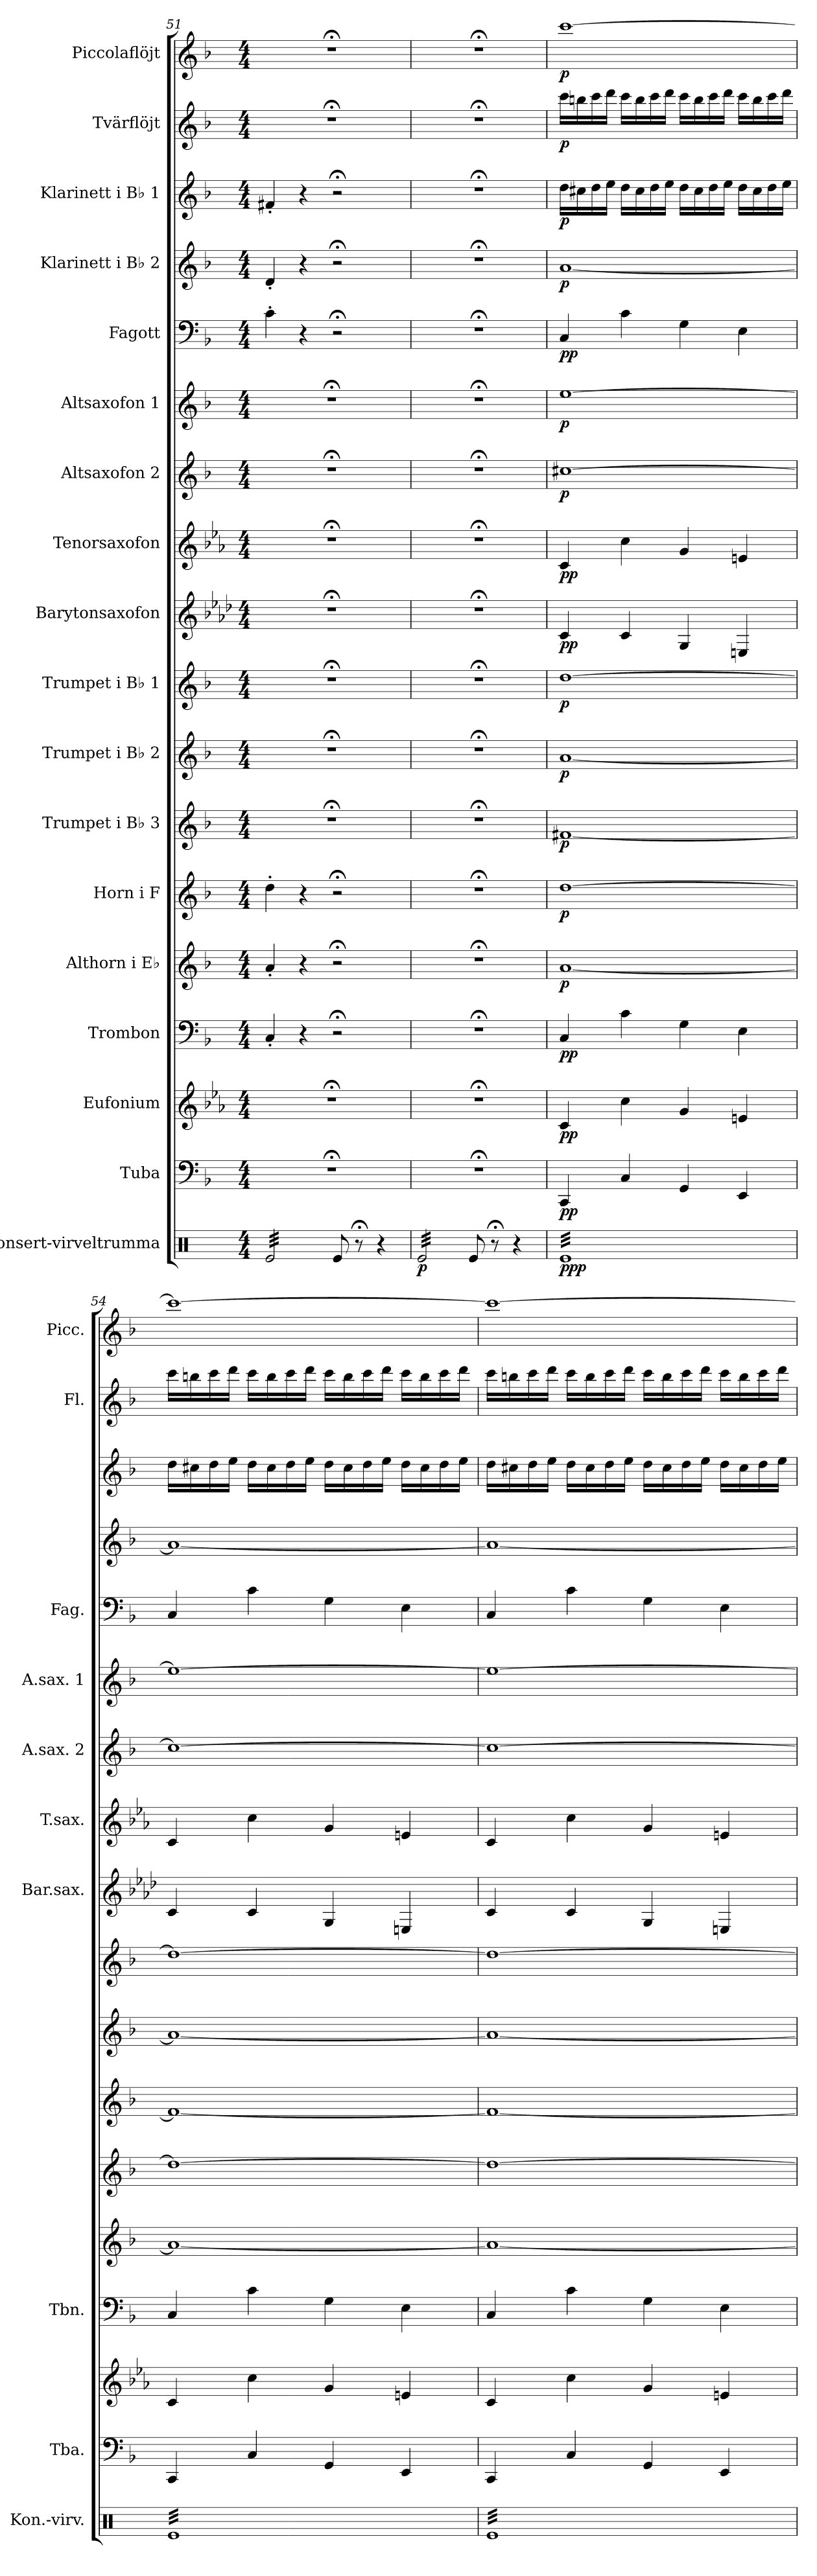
**kern	**dynam	**kern	**dynam	**kern	**dynam	**kern	**dynam	**kern	**dynam	**kern	**dynam	**kern	**dynam	**kern	**dynam	**kern	**dynam	**kern	**dynam	**kern	**dynam	**kern	**dynam	**kern	**dynam	**kern	**dynam	**kern	**dynam	**kern	**dynam	**kern	**dynam	**kern	**dynam
*part18	*part18	*part17	*part17	*part16	*part16	*part15	*part15	*part14	*part14	*part13	*part13	*part12	*part12	*part11	*part11	*part10	*part10	*part9	*part9	*part8	*part8	*part7	*part7	*part6	*part6	*part5	*part5	*part4	*part4	*part3	*part3	*part2	*part2	*part1	*part1
*staff18	*staff18	*staff17	*staff17	*staff16	*staff16	*staff15	*staff15	*staff14	*staff14	*staff13	*staff13	*staff12	*staff12	*staff11	*staff11	*staff10	*staff10	*staff9	*staff9	*staff8	*staff8	*staff7	*staff7	*staff6	*staff6	*staff5	*staff5	*staff4	*staff4	*staff3	*staff3	*staff2	*staff2	*staff1	*staff1
*I"Konsert-virveltrumma	*	*I"Tuba	*	*I"Eufonium	*	*I"Trombon	*	*I"Althorn i E♭	*	*I"Horn i F	*	*I"Trumpet i B♭ 3	*	*I"Trumpet i B♭ 2	*	*I"Trumpet i B♭ 1	*	*I"Barytonsaxofon	*	*I"Tenorsaxofon	*	*I"Altsaxofon 2	*	*I"Altsaxofon 1	*	*I"Fagott	*	*I"Klarinett i B♭ 2	*	*I"Klarinett i B♭ 1	*	*I"Tvärflöjt	*	*I"Piccolaflöjt	*
*I'Kon.-virv.	*	*I'Tba.	*	*	*	*I'Tbn.	*	*	*	*	*	*	*	*	*	*	*	*I'Bar.sax.	*	*I'T.sax.	*	*I'A.sax. 2	*	*I'A.sax. 1	*	*I'Fag.	*	*	*	*	*	*I'Fl.	*	*I'Picc.	*
*clefX	*	*clefF4	*	*clefG2	*	*clefF4	*	*clefG2	*	*clefG2	*	*clefG2	*	*clefG2	*	*clefG2	*	*clefG2	*	*clefG2	*	*clefG2	*	*clefG2	*	*clefF4	*	*clefG2	*	*clefG2	*	*clefG2	*	*clefG2	*
*	*	*	*	*ITrd8c14	*	*	*	*ITrd5c9	*	*ITrd4c7	*	*ITrd1c2	*	*ITrd1c2	*	*ITrd1c2	*	*ITrd12c21	*	*ITrd8c14	*	*ITrd5c9	*	*ITrd5c9	*	*	*	*ITrd1c2	*	*ITrd1c2	*	*	*	*ITrd-7c-12	*
*k[]	*	*k[b-]	*	*k[b-e-a-]	*	*k[b-]	*	*k[b-e-a-d-]	*	*k[b-e-]	*	*k[b-e-a-]	*	*k[b-e-a-]	*	*k[b-e-a-]	*	*k[b-e-a-d-]	*	*k[b-e-a-]	*	*k[b-e-a-d-]	*	*k[b-e-a-d-]	*	*k[b-]	*	*k[b-e-a-]	*	*k[b-e-a-]	*	*k[b-]	*	*k[b-]	*
*M4/4	*	*M4/4	*	*M4/4	*	*M4/4	*	*M4/4	*	*M4/4	*	*M4/4	*	*M4/4	*	*M4/4	*	*M4/4	*	*M4/4	*	*M4/4	*	*M4/4	*	*M4/4	*	*M4/4	*	*M4/4	*	*M4/4	*	*M4/4	*
=51	=51	=51	=51	=51	=51	=51	=51	=51	=51	=51	=51	=51	=51	=51	=51	=51	=51	=51	=51	=51	=51	=51	=51	=51	=51	=51	=51	=51	=51	=51	=51	=51	=51	=51	=51
*tremolo	*	*	*	*	*	*	*	*	*	*	*	*	*	*	*	*	*	*	*	*	*	*	*	*	*	*	*	*	*	*	*	*	*	*	*
32Re/LLL	.	1r;<	.	1r;<	.	4C'/	.	4c'/	.	4g'\	.	1r;<	.	1r;<	.	1r;<	.	1r;<	.	1r;<	.	1r;<	.	1r;<	.	4c'\	.	4c'/	.	4en'/	.	1r;<	.	1r;<	.
32Re/	.	.	.	.	.	.	.	.	.	.	.	.	.	.	.	.	.	.	.	.	.	.	.	.	.	.	.	.	.	.	.	.	.	.	.
32Re/	.	.	.	.	.	.	.	.	.	.	.	.	.	.	.	.	.	.	.	.	.	.	.	.	.	.	.	.	.	.	.	.	.	.	.
32Re/	.	.	.	.	.	.	.	.	.	.	.	.	.	.	.	.	.	.	.	.	.	.	.	.	.	.	.	.	.	.	.	.	.	.	.
32Re/	.	.	.	.	.	.	.	.	.	.	.	.	.	.	.	.	.	.	.	.	.	.	.	.	.	.	.	.	.	.	.	.	.	.	.
32Re/	.	.	.	.	.	.	.	.	.	.	.	.	.	.	.	.	.	.	.	.	.	.	.	.	.	.	.	.	.	.	.	.	.	.	.
32Re/	.	.	.	.	.	.	.	.	.	.	.	.	.	.	.	.	.	.	.	.	.	.	.	.	.	.	.	.	.	.	.	.	.	.	.
32Re/	.	.	.	.	.	.	.	.	.	.	.	.	.	.	.	.	.	.	.	.	.	.	.	.	.	.	.	.	.	.	.	.	.	.	.
32Re/	.	.	.	.	.	4r	.	4r	.	4r	.	.	.	.	.	.	.	.	.	.	.	.	.	.	.	4r	.	4r	.	4r	.	.	.	.	.
32Re/	.	.	.	.	.	.	.	.	.	.	.	.	.	.	.	.	.	.	.	.	.	.	.	.	.	.	.	.	.	.	.	.	.	.	.
32Re/	.	.	.	.	.	.	.	.	.	.	.	.	.	.	.	.	.	.	.	.	.	.	.	.	.	.	.	.	.	.	.	.	.	.	.
32Re/	.	.	.	.	.	.	.	.	.	.	.	.	.	.	.	.	.	.	.	.	.	.	.	.	.	.	.	.	.	.	.	.	.	.	.
32Re/	.	.	.	.	.	.	.	.	.	.	.	.	.	.	.	.	.	.	.	.	.	.	.	.	.	.	.	.	.	.	.	.	.	.	.
32Re/	.	.	.	.	.	.	.	.	.	.	.	.	.	.	.	.	.	.	.	.	.	.	.	.	.	.	.	.	.	.	.	.	.	.	.
32Re/	.	.	.	.	.	.	.	.	.	.	.	.	.	.	.	.	.	.	.	.	.	.	.	.	.	.	.	.	.	.	.	.	.	.	.
32Re/JJJ	.	.	.	.	.	.	.	.	.	.	.	.	.	.	.	.	.	.	.	.	.	.	.	.	.	.	.	.	.	.	.	.	.	.	.
*Xtremolo	*	*	*	*	*	*	*	*	*	*	*	*	*	*	*	*	*	*	*	*	*	*	*	*	*	*	*	*	*	*	*	*	*	*	*
8Re/	.	.	.	.	.	2r;<	.	2r;<	.	2r;<	.	.	.	.	.	.	.	.	.	.	.	.	.	.	.	2r;<	.	2r;<	.	2r;<	.	.	.	.	.
8r;<	.	.	.	.	.	.	.	.	.	.	.	.	.	.	.	.	.	.	.	.	.	.	.	.	.	.	.	.	.	.	.	.	.	.	.
4r	.	.	.	.	.	.	.	.	.	.	.	.	.	.	.	.	.	.	.	.	.	.	.	.	.	.	.	.	.	.	.	.	.	.	.
=52	=52	=52	=52	=52	=52	=52	=52	=52	=52	=52	=52	=52	=52	=52	=52	=52	=52	=52	=52	=52	=52	=52	=52	=52	=52	=52	=52	=52	=52	=52	=52	=52	=52	=52	=52
!	!LO:DY:b	!	!	!	!	!	!	!	!	!	!	!	!	!	!	!	!	!	!	!	!	!	!	!	!	!	!	!	!	!	!	!	!	!	!
*tremolo	*	*	*	*	*	*	*	*	*	*	*	*	*	*	*	*	*	*	*	*	*	*	*	*	*	*	*	*	*	*	*	*	*	*	*
32Re/LLL	p	1r;<	.	1r;<	.	1r;<	.	1r;<	.	1r;<	.	1r;<	.	1r;<	.	1r;<	.	1r;<	.	1r;<	.	1r;<	.	1r;<	.	1r;<	.	1r;<	.	1r;<	.	1r;<	.	1r;<	.
32Re/	.	.	.	.	.	.	.	.	.	.	.	.	.	.	.	.	.	.	.	.	.	.	.	.	.	.	.	.	.	.	.	.	.	.	.
32Re/	.	.	.	.	.	.	.	.	.	.	.	.	.	.	.	.	.	.	.	.	.	.	.	.	.	.	.	.	.	.	.	.	.	.	.
32Re/	.	.	.	.	.	.	.	.	.	.	.	.	.	.	.	.	.	.	.	.	.	.	.	.	.	.	.	.	.	.	.	.	.	.	.
32Re/	.	.	.	.	.	.	.	.	.	.	.	.	.	.	.	.	.	.	.	.	.	.	.	.	.	.	.	.	.	.	.	.	.	.	.
32Re/	.	.	.	.	.	.	.	.	.	.	.	.	.	.	.	.	.	.	.	.	.	.	.	.	.	.	.	.	.	.	.	.	.	.	.
32Re/	.	.	.	.	.	.	.	.	.	.	.	.	.	.	.	.	.	.	.	.	.	.	.	.	.	.	.	.	.	.	.	.	.	.	.
32Re/	.	.	.	.	.	.	.	.	.	.	.	.	.	.	.	.	.	.	.	.	.	.	.	.	.	.	.	.	.	.	.	.	.	.	.
32Re/	.	.	.	.	.	.	.	.	.	.	.	.	.	.	.	.	.	.	.	.	.	.	.	.	.	.	.	.	.	.	.	.	.	.	.
32Re/	.	.	.	.	.	.	.	.	.	.	.	.	.	.	.	.	.	.	.	.	.	.	.	.	.	.	.	.	.	.	.	.	.	.	.
32Re/	.	.	.	.	.	.	.	.	.	.	.	.	.	.	.	.	.	.	.	.	.	.	.	.	.	.	.	.	.	.	.	.	.	.	.
32Re/	.	.	.	.	.	.	.	.	.	.	.	.	.	.	.	.	.	.	.	.	.	.	.	.	.	.	.	.	.	.	.	.	.	.	.
32Re/	.	.	.	.	.	.	.	.	.	.	.	.	.	.	.	.	.	.	.	.	.	.	.	.	.	.	.	.	.	.	.	.	.	.	.
32Re/	.	.	.	.	.	.	.	.	.	.	.	.	.	.	.	.	.	.	.	.	.	.	.	.	.	.	.	.	.	.	.	.	.	.	.
32Re/	.	.	.	.	.	.	.	.	.	.	.	.	.	.	.	.	.	.	.	.	.	.	.	.	.	.	.	.	.	.	.	.	.	.	.
32Re/JJJ	.	.	.	.	.	.	.	.	.	.	.	.	.	.	.	.	.	.	.	.	.	.	.	.	.	.	.	.	.	.	.	.	.	.	.
*Xtremolo	*	*	*	*	*	*	*	*	*	*	*	*	*	*	*	*	*	*	*	*	*	*	*	*	*	*	*	*	*	*	*	*	*	*	*
8Re/	.	.	.	.	.	.	.	.	.	.	.	.	.	.	.	.	.	.	.	.	.	.	.	.	.	.	.	.	.	.	.	.	.	.	.
8r;<	.	.	.	.	.	.	.	.	.	.	.	.	.	.	.	.	.	.	.	.	.	.	.	.	.	.	.	.	.	.	.	.	.	.	.
4r	.	.	.	.	.	.	.	.	.	.	.	.	.	.	.	.	.	.	.	.	.	.	.	.	.	.	.	.	.	.	.	.	.	.	.
=53	=53	=53	=53	=53	=53	=53	=53	=53	=53	=53	=53	=53	=53	=53	=53	=53	=53	=53	=53	=53	=53	=53	=53	=53	=53	=53	=53	=53	=53	=53	=53	=53	=53	=53	=53
!	!LO:DY:b	!	!LO:DY:b	!	!LO:DY:b	!	!LO:DY:b	!	!LO:DY:b	!	!LO:DY:b	!	!LO:DY:b	!	!LO:DY:b	!	!LO:DY:b	!	!LO:DY:b	!	!LO:DY:b	!	!LO:DY:b	!	!LO:DY:b	!	!LO:DY:b	!	!LO:DY:b	!	!LO:DY:b	!	!LO:DY:b	!	!LO:DY:b
*tremolo	*	*	*	*	*	*	*	*	*	*	*	*	*	*	*	*	*	*	*	*	*	*	*	*	*	*	*	*	*	*	*	*	*	*	*
32ReLLL	ppp	4CC/	pp	4C/	pp	4C/	pp	[1c	p	[1g	p	[1en	p	[1g	p	[1cc	p	4C/	pp	4C/	pp	[1en	p	[1g	p	4C/	pp	[1g	p	16cc\LL	p	16ccc\LL	p	[1cccc	p
32Re	.	.	.	.	.	.	.	.	.	.	.	.	.	.	.	.	.	.	.	.	.	.	.	.	.	.	.	.	.	.	.	.	.	.	.
32Re	.	.	.	.	.	.	.	.	.	.	.	.	.	.	.	.	.	.	.	.	.	.	.	.	.	.	.	.	.	16bn\	.	16bbn\	.	.	.
32Re	.	.	.	.	.	.	.	.	.	.	.	.	.	.	.	.	.	.	.	.	.	.	.	.	.	.	.	.	.	.	.	.	.	.	.
32Re	.	.	.	.	.	.	.	.	.	.	.	.	.	.	.	.	.	.	.	.	.	.	.	.	.	.	.	.	.	16cc\	.	16ccc\	.	.	.
32Re	.	.	.	.	.	.	.	.	.	.	.	.	.	.	.	.	.	.	.	.	.	.	.	.	.	.	.	.	.	.	.	.	.	.	.
32Re	.	.	.	.	.	.	.	.	.	.	.	.	.	.	.	.	.	.	.	.	.	.	.	.	.	.	.	.	.	16dd\JJ	.	16ddd\JJ	.	.	.
32Re	.	.	.	.	.	.	.	.	.	.	.	.	.	.	.	.	.	.	.	.	.	.	.	.	.	.	.	.	.	.	.	.	.	.	.
32Re	.	4C/	.	4c\	.	4c\	.	.	.	.	.	.	.	.	.	.	.	4C/	.	4c\	.	.	.	.	.	4c\	.	.	.	16cc\LL	.	16ccc\LL	.	.	.
32Re	.	.	.	.	.	.	.	.	.	.	.	.	.	.	.	.	.	.	.	.	.	.	.	.	.	.	.	.	.	.	.	.	.	.	.
32Re	.	.	.	.	.	.	.	.	.	.	.	.	.	.	.	.	.	.	.	.	.	.	.	.	.	.	.	.	.	16b\	.	16bb\	.	.	.
32Re	.	.	.	.	.	.	.	.	.	.	.	.	.	.	.	.	.	.	.	.	.	.	.	.	.	.	.	.	.	.	.	.	.	.	.
32Re	.	.	.	.	.	.	.	.	.	.	.	.	.	.	.	.	.	.	.	.	.	.	.	.	.	.	.	.	.	16cc\	.	16ccc\	.	.	.
32Re	.	.	.	.	.	.	.	.	.	.	.	.	.	.	.	.	.	.	.	.	.	.	.	.	.	.	.	.	.	.	.	.	.	.	.
32Re	.	.	.	.	.	.	.	.	.	.	.	.	.	.	.	.	.	.	.	.	.	.	.	.	.	.	.	.	.	16dd\JJ	.	16ddd\JJ	.	.	.
32Re	.	.	.	.	.	.	.	.	.	.	.	.	.	.	.	.	.	.	.	.	.	.	.	.	.	.	.	.	.	.	.	.	.	.	.
32Re	.	4GG/	.	4G/	.	4G\	.	.	.	.	.	.	.	.	.	.	.	4GG/	.	4G/	.	.	.	.	.	4G\	.	.	.	16cc\LL	.	16ccc\LL	.	.	.
32Re	.	.	.	.	.	.	.	.	.	.	.	.	.	.	.	.	.	.	.	.	.	.	.	.	.	.	.	.	.	.	.	.	.	.	.
32Re	.	.	.	.	.	.	.	.	.	.	.	.	.	.	.	.	.	.	.	.	.	.	.	.	.	.	.	.	.	16b\	.	16bb\	.	.	.
32Re	.	.	.	.	.	.	.	.	.	.	.	.	.	.	.	.	.	.	.	.	.	.	.	.	.	.	.	.	.	.	.	.	.	.	.
32Re	.	.	.	.	.	.	.	.	.	.	.	.	.	.	.	.	.	.	.	.	.	.	.	.	.	.	.	.	.	16cc\	.	16ccc\	.	.	.
32Re	.	.	.	.	.	.	.	.	.	.	.	.	.	.	.	.	.	.	.	.	.	.	.	.	.	.	.	.	.	.	.	.	.	.	.
32Re	.	.	.	.	.	.	.	.	.	.	.	.	.	.	.	.	.	.	.	.	.	.	.	.	.	.	.	.	.	16dd\JJ	.	16ddd\JJ	.	.	.
32Re	.	.	.	.	.	.	.	.	.	.	.	.	.	.	.	.	.	.	.	.	.	.	.	.	.	.	.	.	.	.	.	.	.	.	.
32Re	.	4EE/	.	4En/	.	4E\	.	.	.	.	.	.	.	.	.	.	.	4EEn/	.	4En/	.	.	.	.	.	4E\	.	.	.	16cc\LL	.	16ccc\LL	.	.	.
32Re	.	.	.	.	.	.	.	.	.	.	.	.	.	.	.	.	.	.	.	.	.	.	.	.	.	.	.	.	.	.	.	.	.	.	.
32Re	.	.	.	.	.	.	.	.	.	.	.	.	.	.	.	.	.	.	.	.	.	.	.	.	.	.	.	.	.	16b\	.	16bb\	.	.	.
32Re	.	.	.	.	.	.	.	.	.	.	.	.	.	.	.	.	.	.	.	.	.	.	.	.	.	.	.	.	.	.	.	.	.	.	.
32Re	.	.	.	.	.	.	.	.	.	.	.	.	.	.	.	.	.	.	.	.	.	.	.	.	.	.	.	.	.	16cc\	.	16ccc\	.	.	.
32Re	.	.	.	.	.	.	.	.	.	.	.	.	.	.	.	.	.	.	.	.	.	.	.	.	.	.	.	.	.	.	.	.	.	.	.
32Re	.	.	.	.	.	.	.	.	.	.	.	.	.	.	.	.	.	.	.	.	.	.	.	.	.	.	.	.	.	16dd\JJ	.	16ddd\JJ	.	.	.
32ReJJJ	.	.	.	.	.	.	.	.	.	.	.	.	.	.	.	.	.	.	.	.	.	.	.	.	.	.	.	.	.	.	.	.	.	.	.
!!LO:PB:g=z
=54	=54	=54	=54	=54	=54	=54	=54	=54	=54	=54	=54	=54	=54	=54	=54	=54	=54	=54	=54	=54	=54	=54	=54	=54	=54	=54	=54	=54	=54	=54	=54	=54	=54	=54	=54
32ReLLL	.	4CC/	.	4C/	.	4C/	.	1c_	.	1g_	.	1e_	.	1g_	.	1cc_	.	4C/	.	4C/	.	1e_	.	1g_	.	4C/	.	1g_	.	16cc\LL	.	16ccc\LL	.	1cccc_	.
32Re	.	.	.	.	.	.	.	.	.	.	.	.	.	.	.	.	.	.	.	.	.	.	.	.	.	.	.	.	.	.	.	.	.	.	.
32Re	.	.	.	.	.	.	.	.	.	.	.	.	.	.	.	.	.	.	.	.	.	.	.	.	.	.	.	.	.	16bn\	.	16bbn\	.	.	.
32Re	.	.	.	.	.	.	.	.	.	.	.	.	.	.	.	.	.	.	.	.	.	.	.	.	.	.	.	.	.	.	.	.	.	.	.
32Re	.	.	.	.	.	.	.	.	.	.	.	.	.	.	.	.	.	.	.	.	.	.	.	.	.	.	.	.	.	16cc\	.	16ccc\	.	.	.
32Re	.	.	.	.	.	.	.	.	.	.	.	.	.	.	.	.	.	.	.	.	.	.	.	.	.	.	.	.	.	.	.	.	.	.	.
32Re	.	.	.	.	.	.	.	.	.	.	.	.	.	.	.	.	.	.	.	.	.	.	.	.	.	.	.	.	.	16dd\JJ	.	16ddd\JJ	.	.	.
32Re	.	.	.	.	.	.	.	.	.	.	.	.	.	.	.	.	.	.	.	.	.	.	.	.	.	.	.	.	.	.	.	.	.	.	.
32Re	.	4C/	.	4c\	.	4c\	.	.	.	.	.	.	.	.	.	.	.	4C/	.	4c\	.	.	.	.	.	4c\	.	.	.	16cc\LL	.	16ccc\LL	.	.	.
32Re	.	.	.	.	.	.	.	.	.	.	.	.	.	.	.	.	.	.	.	.	.	.	.	.	.	.	.	.	.	.	.	.	.	.	.
32Re	.	.	.	.	.	.	.	.	.	.	.	.	.	.	.	.	.	.	.	.	.	.	.	.	.	.	.	.	.	16b\	.	16bb\	.	.	.
32Re	.	.	.	.	.	.	.	.	.	.	.	.	.	.	.	.	.	.	.	.	.	.	.	.	.	.	.	.	.	.	.	.	.	.	.
32Re	.	.	.	.	.	.	.	.	.	.	.	.	.	.	.	.	.	.	.	.	.	.	.	.	.	.	.	.	.	16cc\	.	16ccc\	.	.	.
32Re	.	.	.	.	.	.	.	.	.	.	.	.	.	.	.	.	.	.	.	.	.	.	.	.	.	.	.	.	.	.	.	.	.	.	.
32Re	.	.	.	.	.	.	.	.	.	.	.	.	.	.	.	.	.	.	.	.	.	.	.	.	.	.	.	.	.	16dd\JJ	.	16ddd\JJ	.	.	.
32Re	.	.	.	.	.	.	.	.	.	.	.	.	.	.	.	.	.	.	.	.	.	.	.	.	.	.	.	.	.	.	.	.	.	.	.
32Re	.	4GG/	.	4G/	.	4G\	.	.	.	.	.	.	.	.	.	.	.	4GG/	.	4G/	.	.	.	.	.	4G\	.	.	.	16cc\LL	.	16ccc\LL	.	.	.
32Re	.	.	.	.	.	.	.	.	.	.	.	.	.	.	.	.	.	.	.	.	.	.	.	.	.	.	.	.	.	.	.	.	.	.	.
32Re	.	.	.	.	.	.	.	.	.	.	.	.	.	.	.	.	.	.	.	.	.	.	.	.	.	.	.	.	.	16b\	.	16bb\	.	.	.
32Re	.	.	.	.	.	.	.	.	.	.	.	.	.	.	.	.	.	.	.	.	.	.	.	.	.	.	.	.	.	.	.	.	.	.	.
32Re	.	.	.	.	.	.	.	.	.	.	.	.	.	.	.	.	.	.	.	.	.	.	.	.	.	.	.	.	.	16cc\	.	16ccc\	.	.	.
32Re	.	.	.	.	.	.	.	.	.	.	.	.	.	.	.	.	.	.	.	.	.	.	.	.	.	.	.	.	.	.	.	.	.	.	.
32Re	.	.	.	.	.	.	.	.	.	.	.	.	.	.	.	.	.	.	.	.	.	.	.	.	.	.	.	.	.	16dd\JJ	.	16ddd\JJ	.	.	.
32Re	.	.	.	.	.	.	.	.	.	.	.	.	.	.	.	.	.	.	.	.	.	.	.	.	.	.	.	.	.	.	.	.	.	.	.
32Re	.	4EE/	.	4En/	.	4E\	.	.	.	.	.	.	.	.	.	.	.	4EEn/	.	4En/	.	.	.	.	.	4E\	.	.	.	16cc\LL	.	16ccc\LL	.	.	.
32Re	.	.	.	.	.	.	.	.	.	.	.	.	.	.	.	.	.	.	.	.	.	.	.	.	.	.	.	.	.	.	.	.	.	.	.
32Re	.	.	.	.	.	.	.	.	.	.	.	.	.	.	.	.	.	.	.	.	.	.	.	.	.	.	.	.	.	16b\	.	16bb\	.	.	.
32Re	.	.	.	.	.	.	.	.	.	.	.	.	.	.	.	.	.	.	.	.	.	.	.	.	.	.	.	.	.	.	.	.	.	.	.
32Re	.	.	.	.	.	.	.	.	.	.	.	.	.	.	.	.	.	.	.	.	.	.	.	.	.	.	.	.	.	16cc\	.	16ccc\	.	.	.
32Re	.	.	.	.	.	.	.	.	.	.	.	.	.	.	.	.	.	.	.	.	.	.	.	.	.	.	.	.	.	.	.	.	.	.	.
32Re	.	.	.	.	.	.	.	.	.	.	.	.	.	.	.	.	.	.	.	.	.	.	.	.	.	.	.	.	.	16dd\JJ	.	16ddd\JJ	.	.	.
32ReJJJ	.	.	.	.	.	.	.	.	.	.	.	.	.	.	.	.	.	.	.	.	.	.	.	.	.	.	.	.	.	.	.	.	.	.	.
=55	=55	=55	=55	=55	=55	=55	=55	=55	=55	=55	=55	=55	=55	=55	=55	=55	=55	=55	=55	=55	=55	=55	=55	=55	=55	=55	=55	=55	=55	=55	=55	=55	=55	=55	=55
32ReLLL	.	4CC/	.	4C/	.	4C/	.	1c_	.	1g_	.	1e_	.	1g_	.	1cc_	.	4C/	.	4C/	.	1e_	.	1g_	.	4C/	.	1g_	.	16cc\LL	.	16ccc\LL	.	1cccc_	.
32Re	.	.	.	.	.	.	.	.	.	.	.	.	.	.	.	.	.	.	.	.	.	.	.	.	.	.	.	.	.	.	.	.	.	.	.
32Re	.	.	.	.	.	.	.	.	.	.	.	.	.	.	.	.	.	.	.	.	.	.	.	.	.	.	.	.	.	16bn\	.	16bbn\	.	.	.
32Re	.	.	.	.	.	.	.	.	.	.	.	.	.	.	.	.	.	.	.	.	.	.	.	.	.	.	.	.	.	.	.	.	.	.	.
32Re	.	.	.	.	.	.	.	.	.	.	.	.	.	.	.	.	.	.	.	.	.	.	.	.	.	.	.	.	.	16cc\	.	16ccc\	.	.	.
32Re	.	.	.	.	.	.	.	.	.	.	.	.	.	.	.	.	.	.	.	.	.	.	.	.	.	.	.	.	.	.	.	.	.	.	.
32Re	.	.	.	.	.	.	.	.	.	.	.	.	.	.	.	.	.	.	.	.	.	.	.	.	.	.	.	.	.	16dd\JJ	.	16ddd\JJ	.	.	.
32Re	.	.	.	.	.	.	.	.	.	.	.	.	.	.	.	.	.	.	.	.	.	.	.	.	.	.	.	.	.	.	.	.	.	.	.
32Re	.	4C/	.	4c\	.	4c\	.	.	.	.	.	.	.	.	.	.	.	4C/	.	4c\	.	.	.	.	.	4c\	.	.	.	16cc\LL	.	16ccc\LL	.	.	.
32Re	.	.	.	.	.	.	.	.	.	.	.	.	.	.	.	.	.	.	.	.	.	.	.	.	.	.	.	.	.	.	.	.	.	.	.
32Re	.	.	.	.	.	.	.	.	.	.	.	.	.	.	.	.	.	.	.	.	.	.	.	.	.	.	.	.	.	16b\	.	16bb\	.	.	.
32Re	.	.	.	.	.	.	.	.	.	.	.	.	.	.	.	.	.	.	.	.	.	.	.	.	.	.	.	.	.	.	.	.	.	.	.
32Re	.	.	.	.	.	.	.	.	.	.	.	.	.	.	.	.	.	.	.	.	.	.	.	.	.	.	.	.	.	16cc\	.	16ccc\	.	.	.
32Re	.	.	.	.	.	.	.	.	.	.	.	.	.	.	.	.	.	.	.	.	.	.	.	.	.	.	.	.	.	.	.	.	.	.	.
32Re	.	.	.	.	.	.	.	.	.	.	.	.	.	.	.	.	.	.	.	.	.	.	.	.	.	.	.	.	.	16dd\JJ	.	16ddd\JJ	.	.	.
32Re	.	.	.	.	.	.	.	.	.	.	.	.	.	.	.	.	.	.	.	.	.	.	.	.	.	.	.	.	.	.	.	.	.	.	.
32Re	.	4GG/	.	4G/	.	4G\	.	.	.	.	.	.	.	.	.	.	.	4GG/	.	4G/	.	.	.	.	.	4G\	.	.	.	16cc\LL	.	16ccc\LL	.	.	.
32Re	.	.	.	.	.	.	.	.	.	.	.	.	.	.	.	.	.	.	.	.	.	.	.	.	.	.	.	.	.	.	.	.	.	.	.
32Re	.	.	.	.	.	.	.	.	.	.	.	.	.	.	.	.	.	.	.	.	.	.	.	.	.	.	.	.	.	16b\	.	16bb\	.	.	.
32Re	.	.	.	.	.	.	.	.	.	.	.	.	.	.	.	.	.	.	.	.	.	.	.	.	.	.	.	.	.	.	.	.	.	.	.
32Re	.	.	.	.	.	.	.	.	.	.	.	.	.	.	.	.	.	.	.	.	.	.	.	.	.	.	.	.	.	16cc\	.	16ccc\	.	.	.
32Re	.	.	.	.	.	.	.	.	.	.	.	.	.	.	.	.	.	.	.	.	.	.	.	.	.	.	.	.	.	.	.	.	.	.	.
32Re	.	.	.	.	.	.	.	.	.	.	.	.	.	.	.	.	.	.	.	.	.	.	.	.	.	.	.	.	.	16dd\JJ	.	16ddd\JJ	.	.	.
32Re	.	.	.	.	.	.	.	.	.	.	.	.	.	.	.	.	.	.	.	.	.	.	.	.	.	.	.	.	.	.	.	.	.	.	.
32Re	.	4EE/	.	4En/	.	4E\	.	.	.	.	.	.	.	.	.	.	.	4EEn/	.	4En/	.	.	.	.	.	4E\	.	.	.	16cc\LL	.	16ccc\LL	.	.	.
32Re	.	.	.	.	.	.	.	.	.	.	.	.	.	.	.	.	.	.	.	.	.	.	.	.	.	.	.	.	.	.	.	.	.	.	.
32Re	.	.	.	.	.	.	.	.	.	.	.	.	.	.	.	.	.	.	.	.	.	.	.	.	.	.	.	.	.	16b\	.	16bb\	.	.	.
32Re	.	.	.	.	.	.	.	.	.	.	.	.	.	.	.	.	.	.	.	.	.	.	.	.	.	.	.	.	.	.	.	.	.	.	.
32Re	.	.	.	.	.	.	.	.	.	.	.	.	.	.	.	.	.	.	.	.	.	.	.	.	.	.	.	.	.	16cc\	.	16ccc\	.	.	.
32Re	.	.	.	.	.	.	.	.	.	.	.	.	.	.	.	.	.	.	.	.	.	.	.	.	.	.	.	.	.	.	.	.	.	.	.
32Re	.	.	.	.	.	.	.	.	.	.	.	.	.	.	.	.	.	.	.	.	.	.	.	.	.	.	.	.	.	16dd\JJ	.	16ddd\JJ	.	.	.
32ReJJJ	.	.	.	.	.	.	.	.	.	.	.	.	.	.	.	.	.	.	.	.	.	.	.	.	.	.	.	.	.	.	.	.	.	.	.
*Xtremolo	*	*	*	*	*	*	*	*	*	*	*	*	*	*	*	*	*	*	*	*	*	*	*	*	*	*	*	*	*	*	*	*	*	*	*
=	=	=	=	=	=	=	=	=	=	=	=	=	=	=	=	=	=	=	=	=	=	=	=	=	=	=	=	=	=	=	=	=	=	=	=
*-	*-	*-	*-	*-	*-	*-	*-	*-	*-	*-	*-	*-	*-	*-	*-	*-	*-	*-	*-	*-	*-	*-	*-	*-	*-	*-	*-	*-	*-	*-	*-	*-	*-	*-	*-
